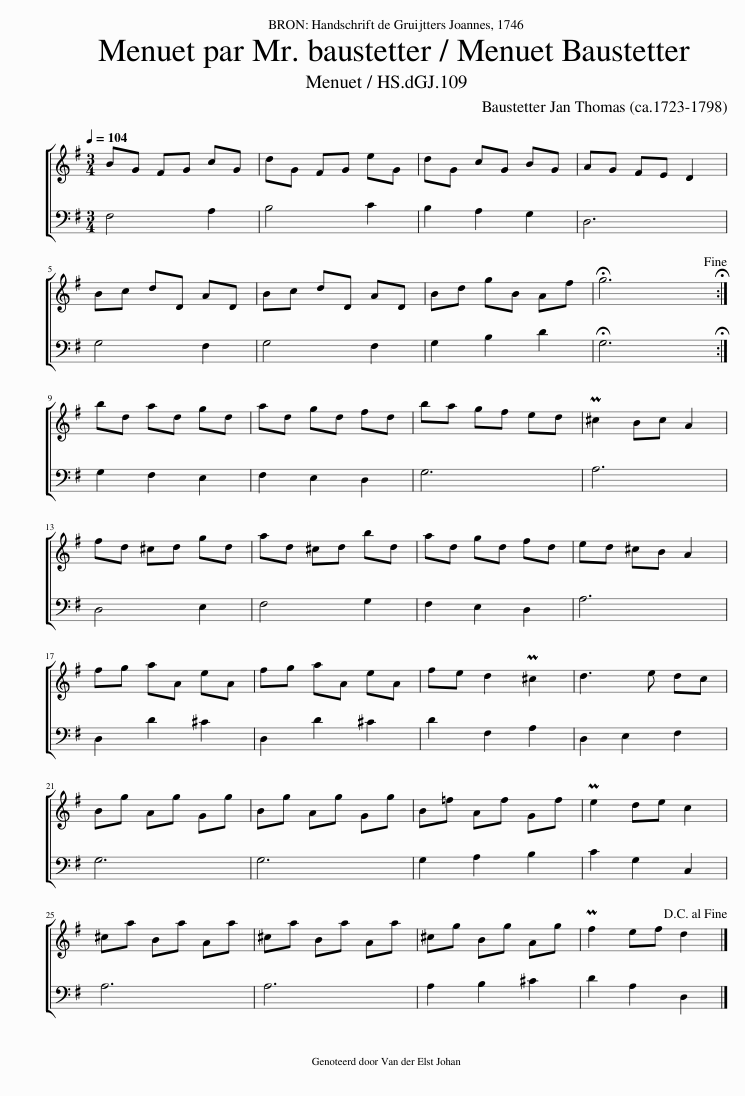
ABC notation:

X:1
%%score [ 1 2 ]
L:1/8
Q:1/4=104
M:3/4
I:linebreak $
K:G
V:1 treble
V:2 bass
V:1
 BG FG cG | dG FG eG | dG cG BG | AG FE D2 |$ Bc dD AD | %5
 Bc dD AD | Bd gB Af | !fermata!g6!fine! :|$ bd ad gd | ad gd fd | %10
 ba gf ed | P^c2 Bc A2 |$ fd ^cd gd | ad ^cd bd | ad gd fd | %15
 ed ^cB A2 |$ fg aA eA | fg aA eA | fe d2 P^c2 | d3 e dc |$ %20
 Bg Ag Gg | Bg Ag Gg | B=f Af Gf | Pe2 de c2 |$ ^ca Ba Aa | %25
 ^ca Ba Aa | ^cg Bg Ag | Pf2 ef d2!D.C.! |] %28
V:2
 F,4 A,2 | B,4 C2 | B,2 A,2 G,2 | D,6 |$ G,4 F,2 | %5
 G,4 F,2 | G,2 B,2 D2 | !fermata!G,6 :|$ G,2 F,2 E,2 | F,2 E,2 D,2 | %10
 G,6 | A,6 |$ D,4 E,2 | F,4 G,2 | F,2 E,2 D,2 | %15
 A,6 |$ D,2 D2 ^C2 | D,2 D2 ^C2 | D2 F,2 A,2 | D,2 E,2 F,2 |$ %20
 G,6 | G,6 | G,2 A,2 B,2 | C2 G,2 C,2 |$ A,6 | %25
 A,6 | A,2 B,2 ^C2 | D2 A,2 D,2 |] %28
